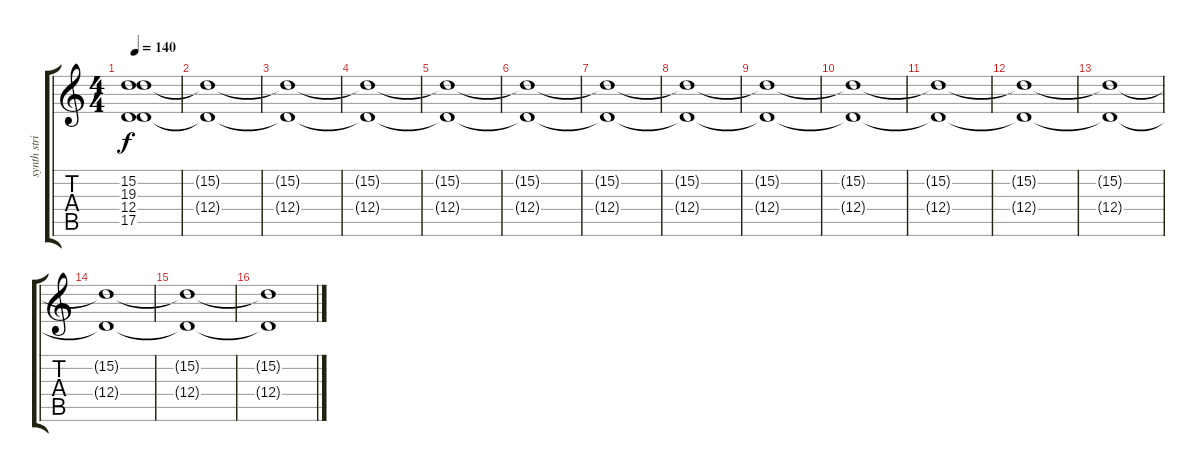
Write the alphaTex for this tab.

\track ("synth strings" "synth stri") {instrument stringensemble1}
\staff {score tabs}
\tuning (E4 B3 G3 D3 A2 E2) {hide}
\ts (4 4)
\tempo 140
\clef g2
\ks c
(15.2{t} 19.3{t} 12.4{t} 17.5{t}).1{dy f} |
(15.2{t} 12.4{t}).1 |
(15.2{t} 12.4{t}).1 |
(15.2{t} 12.4{t}).1 |
(15.2{t} 12.4{t}).1 |
(15.2{t} 12.4{t}).1 |
(15.2{t} 12.4{t}).1 |
(15.2{t} 12.4{t}).1 |
(15.2{t} 12.4{t}).1 |
(15.2{t} 12.4{t}).1 |
(15.2{t} 12.4{t}).1 |
(15.2{t} 12.4{t}).1 |
(15.2{t} 12.4{t}).1 |
(15.2{t} 12.4{t}).1 |
(15.2{t} 12.4{t}).1 |
(15.2{t} 12.4{t}).1
